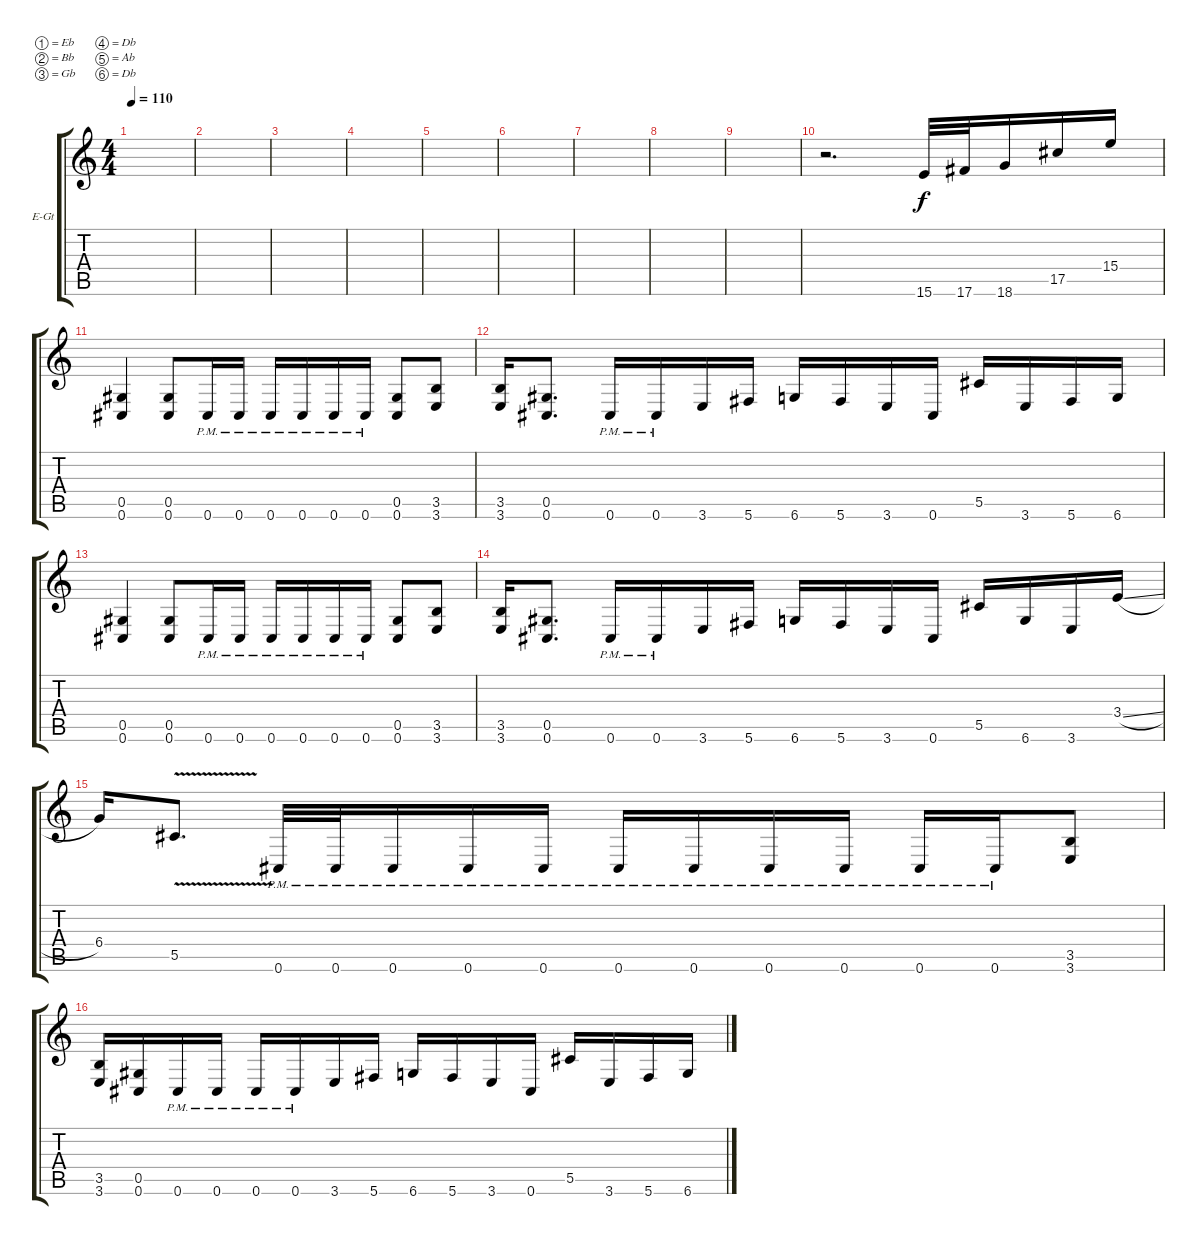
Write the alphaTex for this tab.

\bracketExtendMode groupsimilarinstruments
\firstSystemTrackNameOrientation horizontal
\otherSystemsTrackNameOrientation horizontal
\track ("Electric Guitar 2" "E-Gt") {instrument distortionguitar}
\staff {score tabs}
\tuning (Eb4 Bb3 Gb3 Db3 Ab2 Db2)
\ts (4 4)
\tempo 110
\clef g2
\ks c
|
|
|
|
|
|
|
|
|
r.2{d} 15.6.32 17.6.32 18.6.16 17.5.16 15.4.16 |
(0.6 0.5).4{dy f} (0.5 0.6).8 0.6{pm}.16 0.6{pm}.16 0.6{pm}.16 0.6{pm}.16 0.6{pm}.16 0.6{pm}.16 (0.6 0.5).8 (3.5 3.6).8 |
(3.6 3.5).16 (0.5 0.6).8{d} 0.6{pm}.16 0.6{pm}.16 3.6.16 5.6.16 6.6.16 5.6.16 3.6.16 0.6.16 5.5.16 3.6.16 5.6.16 6.6.16 |
(0.6 0.5).4 (0.5 0.6).8 0.6{pm}.16 0.6{pm}.16 0.6{pm}.16 0.6{pm}.16 0.6{pm}.16 0.6{pm}.16 (0.6 0.5).8 (3.5 3.6).8 |
(3.6 3.5).16 (0.5 0.6).8{d} 0.6{pm}.16 0.6{pm}.16 3.6.16 5.6.16 6.6.16 5.6.16 3.6.16 0.6.16 5.5.16 6.6.16 3.6.16 3.4{sl}.16 |
6.4.16 5.5{v}.8{d} 0.6{pm}.32 0.6{pm}.32 0.6{pm}.16 0.6{pm}.16 0.6{pm}.16 0.6{pm}.16 0.6{pm}.16 0.6{pm}.16 0.6{pm}.16 0.6{pm}.16 0.6{pm}.16 (3.6 3.5).8 |
(3.6 3.5).16 (0.5 0.6).16 0.6{pm}.16 0.6{pm}.16 0.6{pm}.16 0.6{pm}.16 3.6.16 5.6.16 6.6.16 5.6.16 3.6.16 0.6.16 5.5.16 3.6.16 5.6.16 6.6.16
